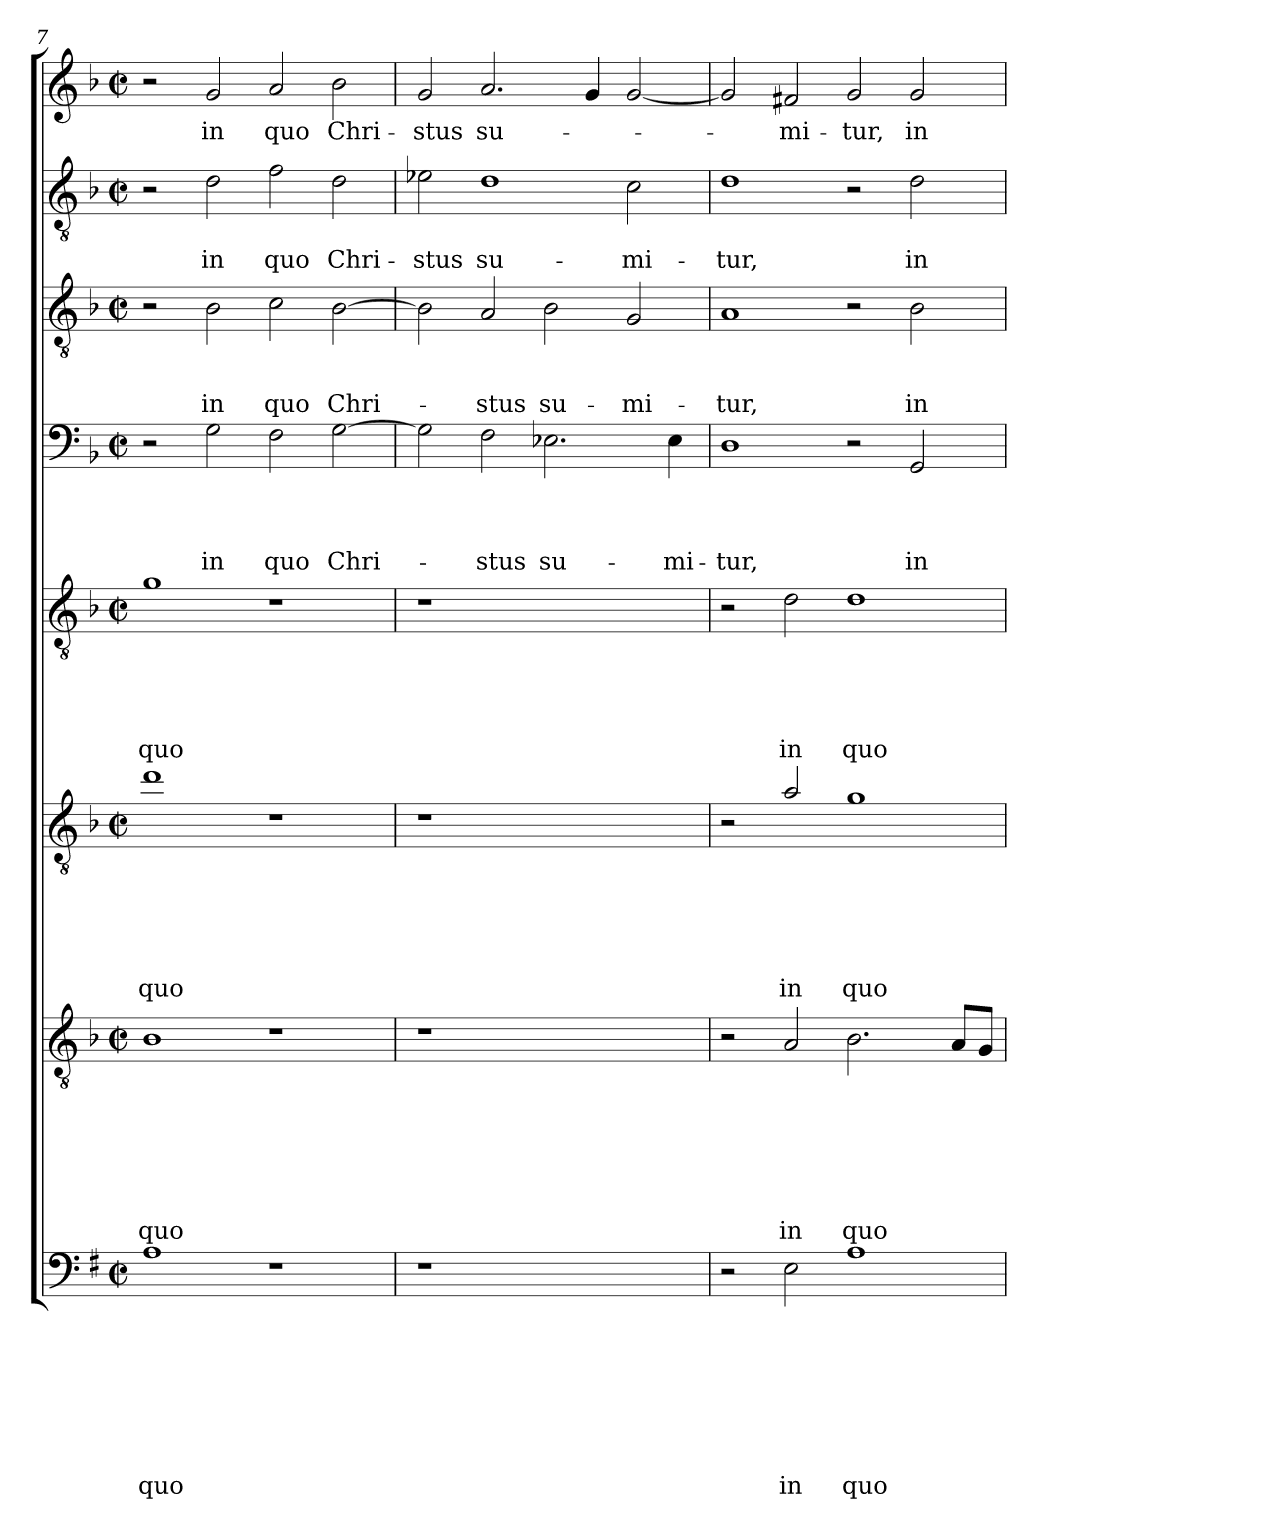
**kern	**text	**text	**text	**text	**text	**text	**text	**text	**kern	**text	**text	**text	**text	**text	**text	**text	**kern	**text	**text	**text	**text	**text	**text	**kern	**text	**text	**text	**text	**text	**kern	**text	**text	**text	**text	**kern	**text	**text	**text	**kern	**text	**text	**kern	**text
*part8	*part8	*part8	*part8	*part8	*part8	*part8	*part8	*part8	*part7	*part7	*part7	*part7	*part7	*part7	*part7	*part7	*part6	*part6	*part6	*part6	*part6	*part6	*part6	*part5	*part5	*part5	*part5	*part5	*part5	*part4	*part4	*part4	*part4	*part4	*part3	*part3	*part3	*part3	*part2	*part2	*part2	*part1	*part1
*staff8	*staff8	*staff8	*staff8	*staff8	*staff8	*staff8	*staff8	*staff8	*staff7	*staff7	*staff7	*staff7	*staff7	*staff7	*staff7	*staff7	*staff6	*staff6	*staff6	*staff6	*staff6	*staff6	*staff6	*staff5	*staff5	*staff5	*staff5	*staff5	*staff5	*staff4	*staff4	*staff4	*staff4	*staff4	*staff3	*staff3	*staff3	*staff3	*staff2	*staff2	*staff2	*staff1	*staff1
!!LO:LB:g=z
*clefF4	*	*	*	*	*	*	*	*	*clefGv2	*	*	*	*	*	*	*	*clefGv2	*	*	*	*	*	*	*clefGv2	*	*	*	*	*	*clefF4	*	*	*	*	*clefGv2	*	*	*	*clefGv2	*	*	*clefG2	*
*ITrd1c2	*	*	*	*	*	*	*	*	*	*	*	*	*	*	*	*	*ITrd8c14	*	*	*	*	*	*	*	*	*	*	*	*	*	*	*	*	*	*	*	*	*	*	*	*	*	*
*k[b-]	*	*	*	*	*	*	*	*	*k[b-]	*	*	*	*	*	*	*	*k[b-]	*	*	*	*	*	*	*k[b-]	*	*	*	*	*	*k[b-]	*	*	*	*	*k[b-]	*	*	*	*k[b-]	*	*	*k[b-]	*
*d:	*	*	*	*	*	*	*	*	*d:	*	*	*	*	*	*	*	*d:	*	*	*	*	*	*	*d:	*	*	*	*	*	*d:	*	*	*	*	*d:	*	*	*	*d:	*	*	*d:	*
*M2/2	*	*	*	*	*	*	*	*	*M2/2	*	*	*	*	*	*	*	*M2/2	*	*	*	*	*	*	*M2/2	*	*	*	*	*	*M2/2	*	*	*	*	*M2/2	*	*	*	*M2/2	*	*	*M2/2	*
*met(c|)	*	*	*	*	*	*	*	*	*met(c|)	*	*	*	*	*	*	*	*met(c|)	*	*	*	*	*	*	*met(c|)	*	*	*	*	*	*met(c|)	*	*	*	*	*met(c|)	*	*	*	*met(c|)	*	*	*met(c|)	*
=7	=7	=7	=7	=7	=7	=7	=7	=7	=7	=7	=7	=7	=7	=7	=7	=7	=7	=7	=7	=7	=7	=7	=7	=7	=7	=7	=7	=7	=7	=7	=7	=7	=7	=7	=7	=7	=7	=7	=7	=7	=7	=7	=7
!	!	!	!	!	!	!	!	!LO:LY:b	!	!	!	!	!	!	!	!LO:LY:b	!	!	!	!	!	!	!LO:LY:b	!	!	!	!	!	!LO:LY:b	!	!	!	!	!	!	!	!	!	!	!	!	!	!
1G	.	.	.	.	.	.	.	quo	1B-	.	.	.	.	.	.	quo	1d	.	.	.	.	.	quo	1g	.	.	.	.	quo	2r	.	.	.	.	2r	.	.	.	2r	.	.	2r	.
!	!	!	!	!	!	!	!	!	!	!	!	!	!	!	!	!	!	!	!	!	!	!	!	!	!	!	!	!	!	!	!	!	!	!LO:LY:b	!	!	!	!LO:LY:b	!	!	!LO:LY:b	!	!LO:LY:b
.	.	.	.	.	.	.	.	.	.	.	.	.	.	.	.	.	.	.	.	.	.	.	.	.	.	.	.	.	.	2G\	.	.	.	in	2B-\	.	.	in	2d\	.	in	2g/	in
!	!	!	!	!	!	!	!	!	!	!	!	!	!	!	!	!	!	!	!	!	!	!	!	!	!	!	!	!	!	!	!	!	!	!LO:LY:b	!	!	!	!LO:LY:b	!	!	!LO:LY:b	!	!LO:LY:b
1r	.	.	.	.	.	.	.	.	1r	.	.	.	.	.	.	.	1r	.	.	.	.	.	.	1r	.	.	.	.	.	2F\	.	.	.	quo	2c\	.	.	quo	2f\	.	quo	2a/	quo
!	!	!	!	!	!	!	!	!	!	!	!	!	!	!	!	!	!	!	!	!	!	!	!	!	!	!	!	!	!	!	!	!	!	!LO:LY:b	!	!	!	!LO:LY:b	!	!	!LO:LY:b	!	!LO:LY:b
.	.	.	.	.	.	.	.	.	.	.	.	.	.	.	.	.	.	.	.	.	.	.	.	.	.	.	.	.	.	[2G\	.	.	.	Chri-	[2B-\	.	.	Chri-	2d\	.	Chri-	2b-\	Chri-
=8	=8	=8	=8	=8	=8	=8	=8	=8	=8	=8	=8	=8	=8	=8	=8	=8	=8	=8	=8	=8	=8	=8	=8	=8	=8	=8	=8	=8	=8	=8	=8	=8	=8	=8	=8	=8	=8	=8	=8	=8	=8	=8	=8
!	!	!	!	!	!	!	!	!	!	!	!	!	!	!	!	!	!	!	!	!	!	!	!	!	!	!	!	!	!	!	!	!	!	!	!	!	!	!	!	!	!LO:LY:b	!	!LO:LY:b
1r	.	.	.	.	.	.	.	.	1r	.	.	.	.	.	.	.	1r	.	.	.	.	.	.	1r	.	.	.	.	.	2G\]	.	.	.	.	2B-\]	.	.	.	2e-X\	.	-stus	2g/	-stus
!	!	!	!	!	!	!	!	!	!	!	!	!	!	!	!	!	!	!	!	!	!	!	!	!	!	!	!	!	!	!	!	!	!	!LO:LY:b	!	!	!	!LO:LY:b	!	!	!LO:LY:b	!	!LO:LY:b
.	.	.	.	.	.	.	.	.	.	.	.	.	.	.	.	.	.	.	.	.	.	.	.	.	.	.	.	.	.	2F\	.	.	.	-stus	2A/	.	.	-stus	1d	.	su-	2.a/	su-
!	!	!	!	!	!	!	!	!	!	!	!	!	!	!	!	!	!	!	!	!	!	!	!	!	!	!	!	!	!	!	!	!	!	!LO:LY:b	!	!	!	!LO:LY:b	!	!	!	!	!
1ryy	.	.	.	.	.	.	.	.	1ryy	.	.	.	.	.	.	.	1ryy	.	.	.	.	.	.	1ryy	.	.	.	.	.	2.E-X\	.	.	.	su-	2B-\	.	.	su-	.	.	.	.	.
.	.	.	.	.	.	.	.	.	.	.	.	.	.	.	.	.	.	.	.	.	.	.	.	.	.	.	.	.	.	.	.	.	.	.	.	.	.	.	.	.	.	4g/	.
!	!	!	!	!	!	!	!	!	!	!	!	!	!	!	!	!	!	!	!	!	!	!	!	!	!	!	!	!	!	!	!	!	!	!	!	!	!	!LO:LY:b	!	!	!LO:LY:b	!	!
.	.	.	.	.	.	.	.	.	.	.	.	.	.	.	.	.	.	.	.	.	.	.	.	.	.	.	.	.	.	.	.	.	.	.	2G/	.	.	-mi-	2c\	.	-mi-	[2g/	.
!	!	!	!	!	!	!	!	!	!	!	!	!	!	!	!	!	!	!	!	!	!	!	!	!	!	!	!	!	!	!	!	!	!	!LO:LY:b	!	!	!	!	!	!	!	!	!
.	.	.	.	.	.	.	.	.	.	.	.	.	.	.	.	.	.	.	.	.	.	.	.	.	.	.	.	.	.	4E-\	.	.	.	-mi-	.	.	.	.	.	.	.	.	.
=9	=9	=9	=9	=9	=9	=9	=9	=9	=9	=9	=9	=9	=9	=9	=9	=9	=9	=9	=9	=9	=9	=9	=9	=9	=9	=9	=9	=9	=9	=9	=9	=9	=9	=9	=9	=9	=9	=9	=9	=9	=9	=9	=9
!	!	!	!	!	!	!	!	!	!	!	!	!	!	!	!	!	!	!	!	!	!	!	!	!	!	!	!	!	!	!	!	!	!	!LO:LY:b	!	!	!	!LO:LY:b	!	!	!LO:LY:b	!	!
2r	.	.	.	.	.	.	.	.	2r	.	.	.	.	.	.	.	2r	.	.	.	.	.	.	2r	.	.	.	.	.	1D	.	.	.	-tur,	1A	.	.	-tur,	1d	.	-tur,	2g/]	.
!	!	!	!	!	!	!	!	!LO:LY:b	!	!	!	!	!	!	!	!LO:LY:b	!	!	!	!	!	!	!LO:LY:b	!	!	!	!	!	!LO:LY:b	!	!	!	!	!	!	!	!	!	!	!	!	!	!LO:LY:b
2D\	.	.	.	.	.	.	.	in	2A/	.	.	.	.	.	.	in	2A/	.	.	.	.	.	in	2d\	.	.	.	.	in	.	.	.	.	.	.	.	.	.	.	.	.	2f#X/	-mi-
!	!	!	!	!	!	!	!	!LO:LY:b	!	!	!	!	!	!	!	!LO:LY:b	!	!	!	!	!	!	!LO:LY:b	!	!	!	!	!	!LO:LY:b	!	!	!	!	!	!	!	!	!	!	!	!	!	!LO:LY:b
1G	.	.	.	.	.	.	.	quo	2.B-\	.	.	.	.	.	.	quo	1G	.	.	.	.	.	quo	1d	.	.	.	.	quo	2r	.	.	.	.	2r	.	.	.	2r	.	.	2g/	-tur,
!	!	!	!	!	!	!	!	!	!	!	!	!	!	!	!	!	!	!	!	!	!	!	!	!	!	!	!	!	!	!	!	!	!	!LO:LY:b	!	!	!	!LO:LY:b	!	!	!LO:LY:b	!	!LO:LY:b
.	.	.	.	.	.	.	.	.	.	.	.	.	.	.	.	.	.	.	.	.	.	.	.	.	.	.	.	.	.	2GG/	.	.	.	in	2B-\	.	.	in	2d\	.	in	2g/	in
.	.	.	.	.	.	.	.	.	8A/L	.	.	.	.	.	.	.	.	.	.	.	.	.	.	.	.	.	.	.	.	.	.	.	.	.	.	.	.	.	.	.	.	.	.
.	.	.	.	.	.	.	.	.	8G/J	.	.	.	.	.	.	.	.	.	.	.	.	.	.	.	.	.	.	.	.	.	.	.	.	.	.	.	.	.	.	.	.	.	.
=	=	=	=	=	=	=	=	=	=	=	=	=	=	=	=	=	=	=	=	=	=	=	=	=	=	=	=	=	=	=	=	=	=	=	=	=	=	=	=	=	=	=	=
*-	*-	*-	*-	*-	*-	*-	*-	*-	*-	*-	*-	*-	*-	*-	*-	*-	*-	*-	*-	*-	*-	*-	*-	*-	*-	*-	*-	*-	*-	*-	*-	*-	*-	*-	*-	*-	*-	*-	*-	*-	*-	*-	*-
